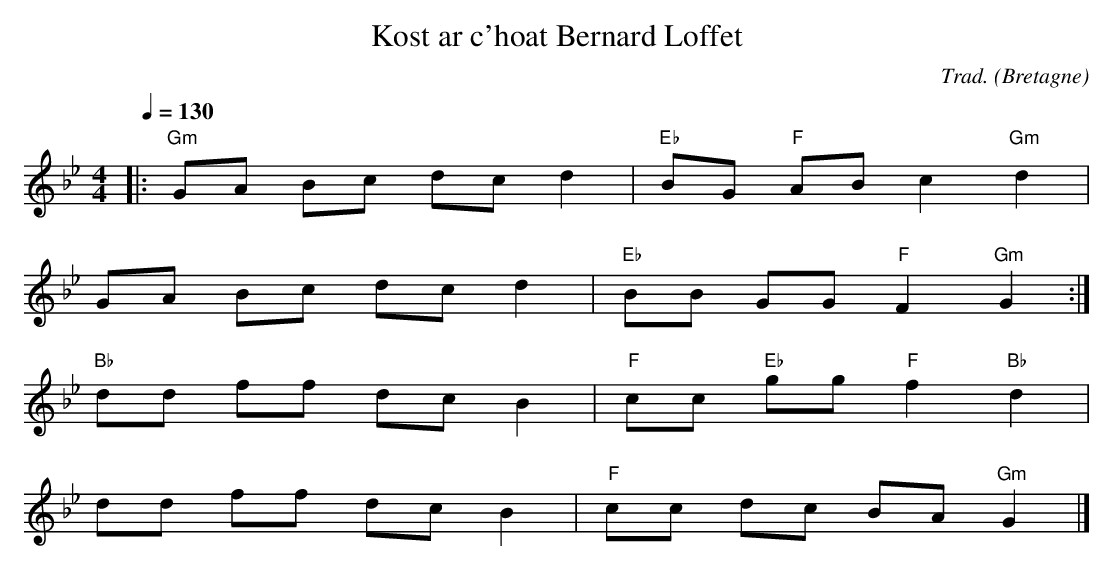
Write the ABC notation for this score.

X:1
T:Kost ar c'hoat Bernard Loffet
C:Trad.
O:Bretagne
M:4/4
L:1/8
Q:1/4=130
K:Bb
|: "Gm"GA Bc dc d2 | "Eb"BG "F"AB c2 "Gm"d2 |
GA Bc dc d2 | "Eb"BB GG "F"F2 "Gm"G2 :|
"Bb"dd ff dc B2 | "F"cc "Eb"gg "F"f2 "Bb"d2 |
dd ff dc B2 | "F"cc dc BA "Gm"G2 |]
